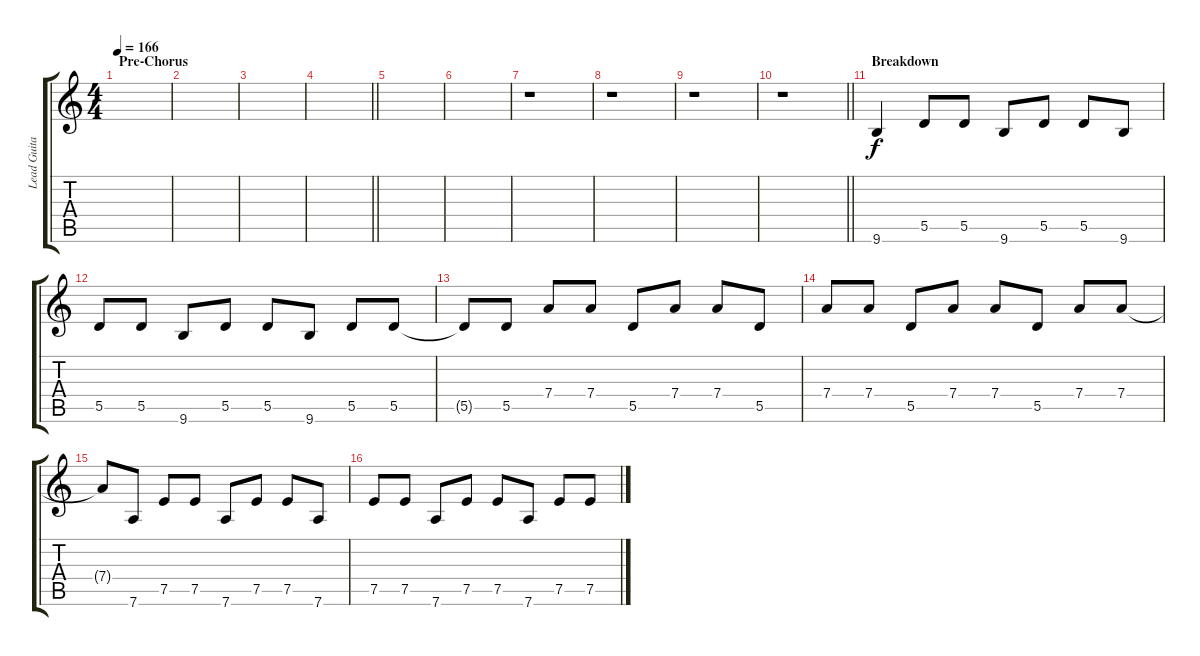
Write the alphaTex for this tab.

\track ("Lead Guitar" "Lead Guita") {instrument distortionguitar}
\staff {score tabs}
\tuning (E4 B3 G3 D3 A2 D2) {hide}
\ts (4 4)
\section ("" "Pre-Chorus")
\tempo 166
\clef g2
\ks c
|
|
|
\barLineRight lightlight
|
|
|
r.1 |
r.1 |
r.1 |
\barLineRight lightlight
r.1 |
\section ("" "Breakdown")
9.6.4 5.5.8 5.5.8 9.6.8 5.5.8 5.5.8 9.6.8 |
5.5.8 5.5.8 9.6.8 5.5.8 5.5.8 9.6.8 5.5.8 5.5.8 |
5.5{t}.8 5.5.8 7.4.8 7.4.8 5.5.8 7.4.8 7.4.8 5.5.8 |
7.4.8 7.4.8 5.5.8 7.4.8 7.4.8 5.5.8 7.4.8 7.4.8 |
7.4{t}.8 7.6.8 7.5.8 7.5.8 7.6.8 7.5.8 7.5.8 7.6.8 |
7.5.8 7.5.8 7.6.8 7.5.8 7.5.8 7.6.8 7.5.8 7.5.8
